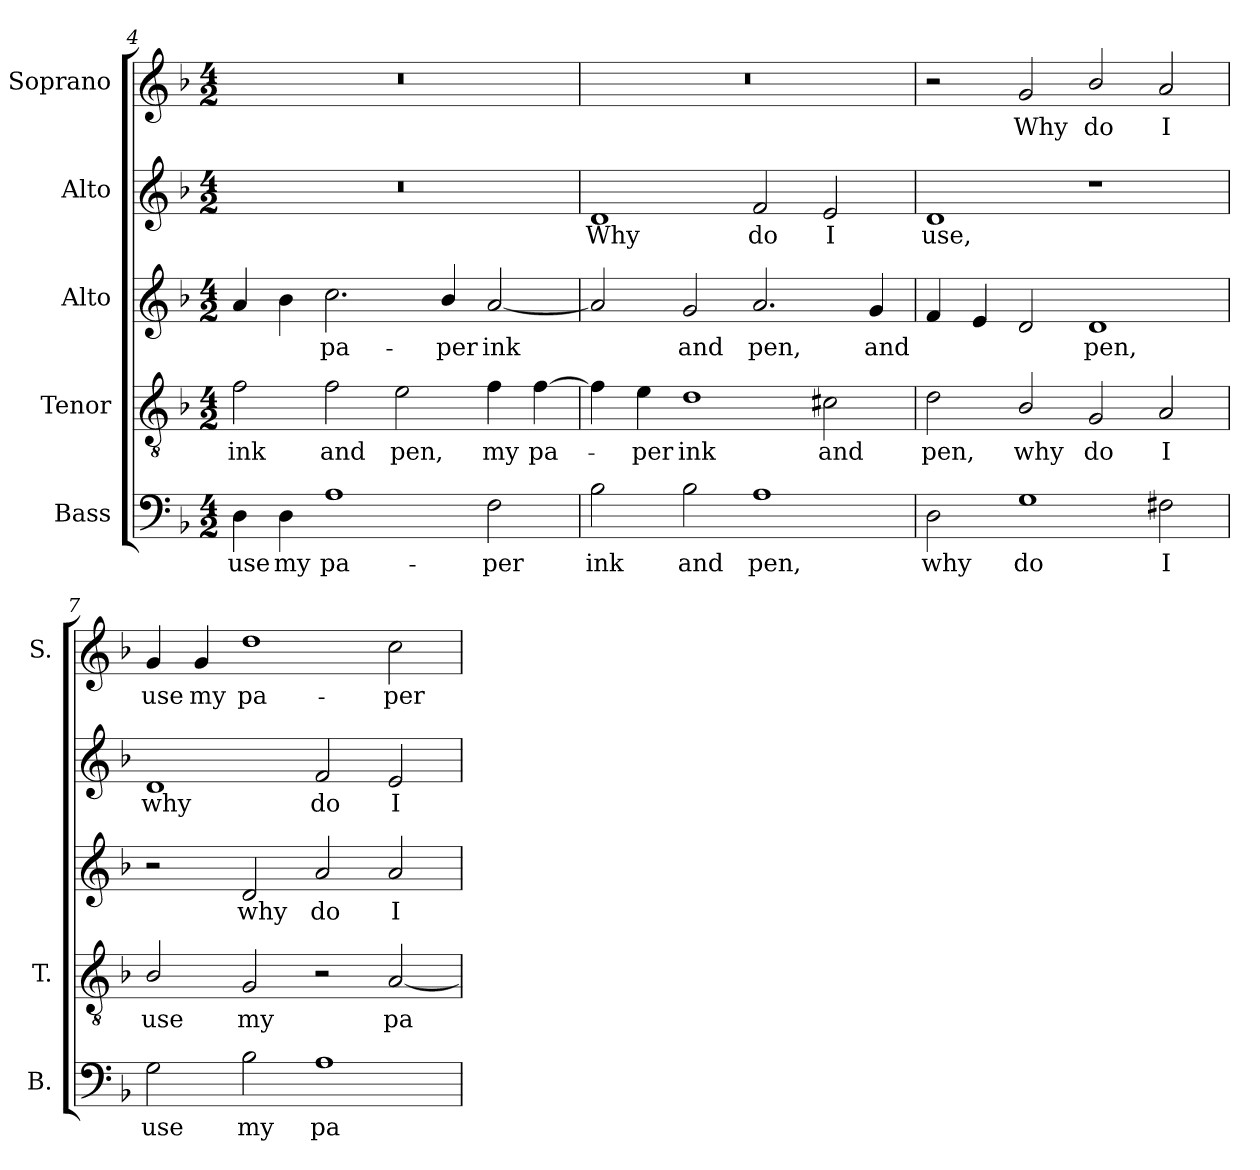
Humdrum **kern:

**kern	**text	**kern	**text	**kern	**text	**kern	**text	**kern	**text
*part5	*part5	*part4	*part4	*part3	*part3	*part2	*part2	*part1	*part1
*staff5	*staff5	*staff4	*staff4	*staff3	*staff3	*staff2	*staff2	*staff1	*staff1
*I"Bass	*	*I"Tenor	*	*I"Alto	*	*I"Alto	*	*I"Soprano	*
*I'B.	*	*I'T.	*	*	*	*	*	*I'S.	*
*clefF4	*	*clefGv2	*	*clefG2	*	*clefG2	*	*clefG2	*
*	*	*ITrd7c12	*	*	*	*	*	*	*
*k[b-]	*	*k[b-]	*	*k[b-]	*	*k[b-]	*	*k[b-]	*
*F:	*	*F:	*	*F:	*	*F:	*	*F:	*
*M4/2	*	*M4/2	*	*M4/2	*	*M4/2	*	*M4/2	*
=4	=4	=4	=4	=4	=4	=4	=4	=4	=4
!	!LO:LY:b:color=#000000	!	!	!	!	!	!	!	!
!	!	!	!LO:LY:b:color=#000000	!	!	!LO:N:vis=1	!	!LO:N:vis=1	!
4Di\	use	2Fi\	ink	4ai/	.	0r	.	0r	.
!	!LO:LY:b:color=#000000	!	!	!	!	!	!	!	!
4Di\	my	.	.	4b-i\	.	.	.	.	.
!	!LO:LY:b:color=#000000	!	!	!	!	!	!	!	!
!	!	!	!LO:LY:b:color=#000000	!	!	!	!	!	!
!	!	!	!	!	!LO:LY:b:color=#000000	!	!	!	!
1Ai	pa-	2Fi\	and	2.cci\	pa-	.	.	.	.
!	!	!	!LO:LY:b:color=#000000	!	!	!	!	!	!
.	.	2Ei\	pen,	.	.	.	.	.	.
!	!	!	!	!	!LO:LY:b:color=#000000	!	!	!	!
.	.	.	.	4b-i/	-per	.	.	.	.
!	!LO:LY:b:color=#000000	!	!	!	!	!	!	!	!
!	!	!	!LO:LY:b:color=#000000	!	!	!	!	!	!
!	!	!	!	!	!LO:LY:b:color=#000000	!	!	!	!
2Fi\	-per	4Fi\	my	[2ai/	ink	.	.	.	.
!	!	!	!LO:LY:b:color=#000000	!	!	!	!	!	!
.	.	[4Fi\	pa-	.	.	.	.	.	.
!!LO:LB:g=z
=5	=5	=5	=5	=5	=5	=5	=5	=5	=5
!	!LO:LY:b:color=#000000	!	!	!	!	!	!	!	!
!	!	!	!	!	!	!	!LO:LY:b:color=#000000	!LO:N:vis=1	!
2B-i\	ink	4Fi\]	.	2ai/]	.	1di	Why	0r	.
!	!	!	!LO:LY:b:color=#000000	!	!	!	!	!	!
.	.	4Ei\	-per	.	.	.	.	.	.
!	!LO:LY:b:color=#000000	!	!	!	!	!	!	!	!
!	!	!	!LO:LY:b:color=#000000	!	!	!	!	!	!
!	!	!	!	!	!LO:LY:b:color=#000000	!	!	!	!
2B-i\	and	1Di	ink	2gi/	and	.	.	.	.
!	!LO:LY:b:color=#000000	!	!	!	!	!	!	!	!
!	!	!	!	!	!LO:LY:b:color=#000000	!	!	!	!
!	!	!	!	!	!	!	!LO:LY:b:color=#000000	!	!
1Ai	pen,	.	.	2.ai/	pen,	2fi/	do	.	.
!	!	!	!LO:LY:b:color=#000000	!	!	!	!	!	!
!	!	!	!	!	!	!	!LO:LY:b:color=#000000	!	!
.	.	2C#Xi\	and	.	.	2ei/	I	.	.
!	!	!	!	!	!LO:LY:b:color=#000000	!	!	!	!
.	.	.	.	4gi/	and	.	.	.	.
=6	=6	=6	=6	=6	=6	=6	=6	=6	=6
!	!LO:LY:b:color=#000000	!	!	!	!	!	!	!	!
!	!	!	!LO:LY:b:color=#000000	!	!	!	!	!	!
!	!	!	!	!	!	!	!LO:LY:b:color=#000000	!	!
2Di\	why	2Di\	pen,	4fi/	.	1di	use,	2r	.
.	.	.	.	4ei/	.	.	.	.	.
!	!LO:LY:b:color=#000000	!	!	!	!	!	!	!	!
!	!	!	!LO:LY:b:color=#000000	!	!	!	!	!	!
!	!	!	!	!	!	!	!	!	!LO:LY:b:color=#000000
1Gi	do	2BB-i/	why	2di/	.	.	.	2gi/	Why
!	!	!	!LO:LY:b:color=#000000	!	!	!	!	!	!
!	!	!	!	!	!LO:LY:b:color=#000000	!	!	!	!
!	!	!	!	!	!	!	!	!	!LO:LY:b:color=#000000
.	.	2GGi/	do	1di	pen,	1r	.	2b-i/	do
!	!LO:LY:b:color=#000000	!	!	!	!	!	!	!	!
!	!	!	!LO:LY:b:color=#000000	!	!	!	!	!	!
!	!	!	!	!	!	!	!	!	!LO:LY:b:color=#000000
2F#Xi\	I	2AAi/	I	.	.	.	.	2ai/	I
=7	=7	=7	=7	=7	=7	=7	=7	=7	=7
!	!LO:LY:b:color=#000000	!	!	!	!	!	!	!	!
!	!	!	!LO:LY:b:color=#000000	!	!	!	!	!	!
!	!	!	!	!	!	!	!LO:LY:b:color=#000000	!	!
!	!	!	!	!	!	!	!	!	!LO:LY:b:color=#000000
2Gi\	use	2BB-i/	use	2r	.	1di	why	4gi/	use
!	!	!	!	!	!	!	!	!	!LO:LY:b:color=#000000
.	.	.	.	.	.	.	.	4gi/	my
!	!LO:LY:b:color=#000000	!	!	!	!	!	!	!	!
!	!	!	!LO:LY:b:color=#000000	!	!	!	!	!	!
!	!	!	!	!	!LO:LY:b:color=#000000	!	!	!	!
!	!	!	!	!	!	!	!	!	!LO:LY:b:color=#000000
2B-i\	my	2GGi/	my	2di/	why	.	.	1ddi	pa-
!	!LO:LY:b:color=#000000	!	!	!	!	!	!	!	!
!	!	!	!	!	!LO:LY:b:color=#000000	!	!	!	!
!	!	!	!	!	!	!	!LO:LY:b:color=#000000	!	!
1Ai	pa-	2r	.	2ai/	do	2fi/	do	.	.
!	!	!	!LO:LY:b:color=#000000	!	!	!	!	!	!
!	!	!	!	!	!LO:LY:b:color=#000000	!	!	!	!
!	!	!	!	!	!	!	!LO:LY:b:color=#000000	!	!
!	!	!	!	!	!	!	!	!	!LO:LY:b:color=#000000
.	.	[2AAi/	pa-	2ai/	I	2ei/	I	2cci\	-per
=	=	=	=	=	=	=	=	=	=
*-	*-	*-	*-	*-	*-	*-	*-	*-	*-
